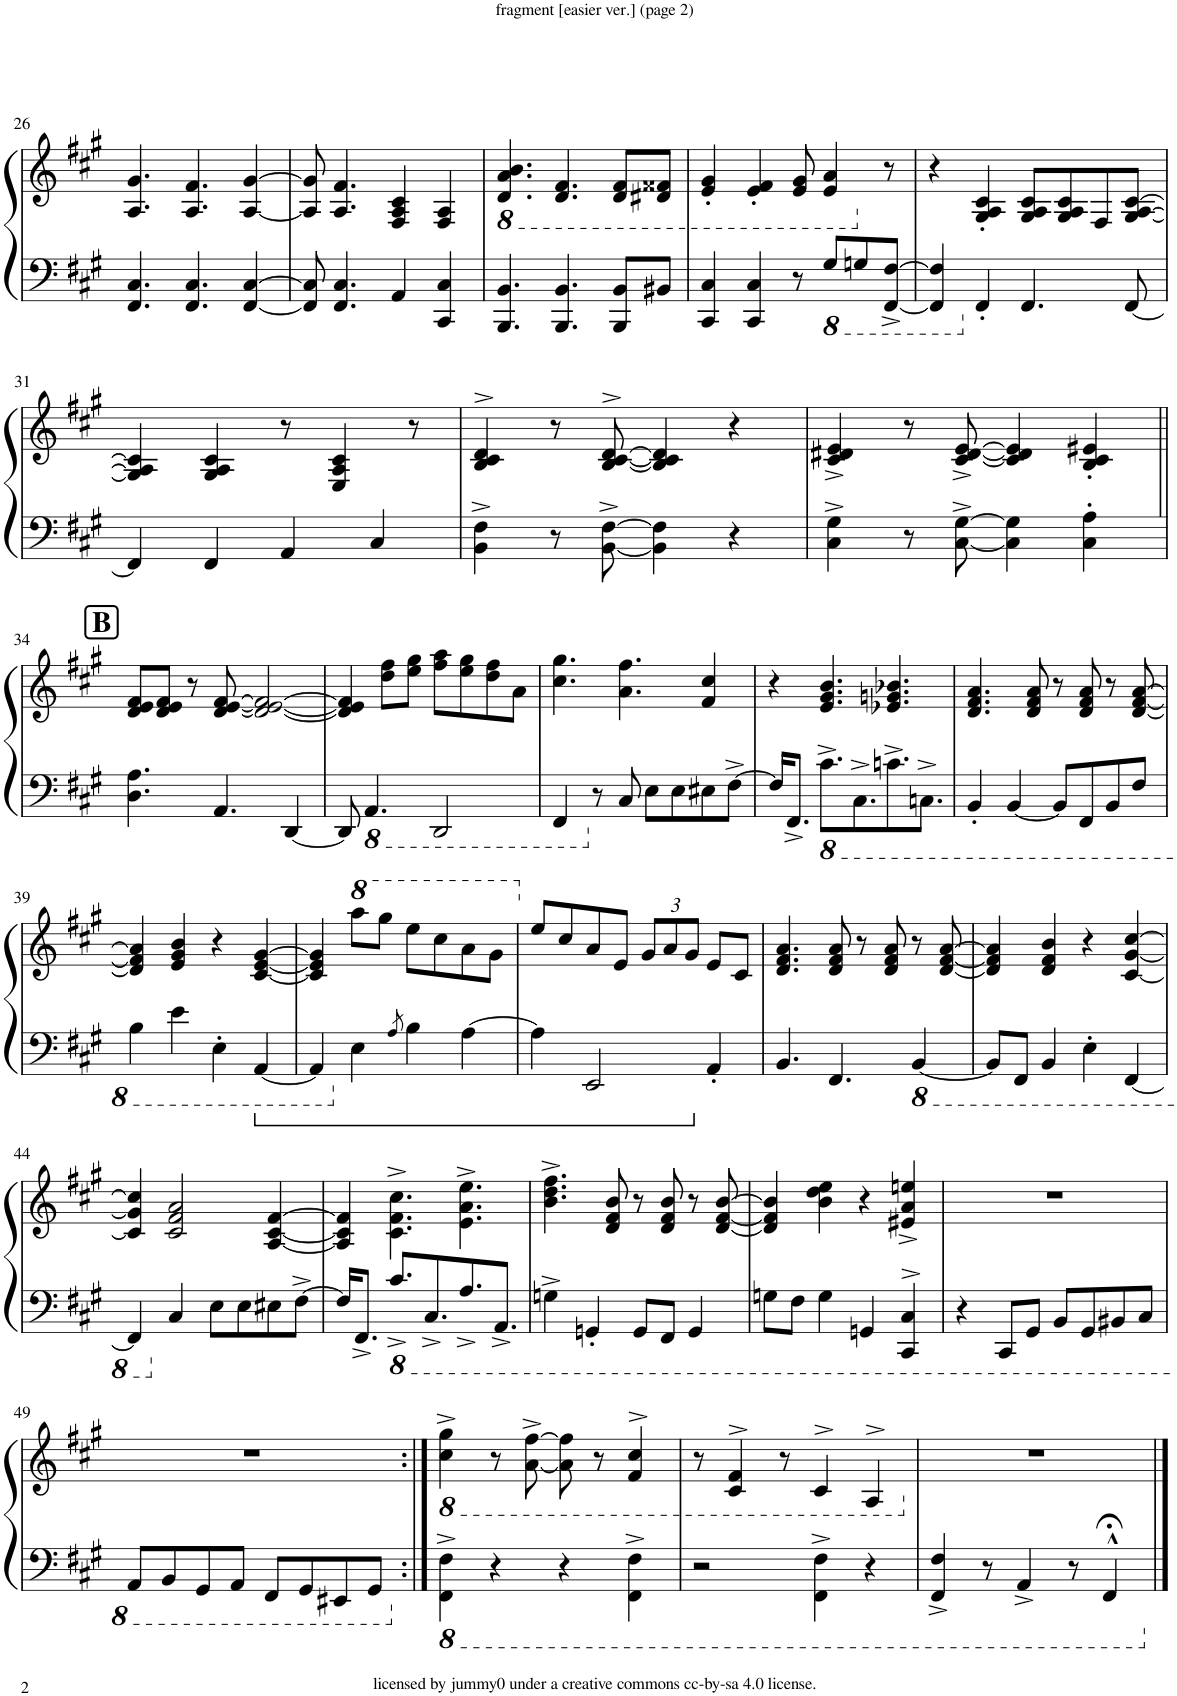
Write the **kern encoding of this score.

**kern	**kern
*part1	*part1
*staff2	*staff1
*I"Piano	*
*I'Pno.	*
!!LO:PB:g=z
*clefF4	*clefG2
*k[f#c#g#]	*k[f#c#g#]
*M4/4	*M4/4
=26	=26
4.FF#/ 4.C#/	4.A/ 4.g#/
4.FF#/ 4.C#/	4.A/ 4.f#/
[4FF#/ [4C#/	[4A/ [4g#/
=27	=27
8FF#/] 8C#/]	8A/] 8g#/]
4.FF#/ 4.C#/	4.A/ 4.f#/
4AA/	4F#/ 4A/ 4c#/
4CC#/ 4C#/	4F#/ 4A/
=28	=28
*	*8ba
4.BBB/ 4.BB/	4.D/ 4.A/ 4.B/
4.BBB/ 4.BB/	4.D/ 4.F#/
8BBB/ 8BB/L	8D/ 8F#/L
8BB#X/J	8D#X/ 8F##X/J
=29	=29
4CC#/ 4C#/	4E/' 4G#/'
4CC#/ 4C#/	4E/' 4F#/'
8r	8E/ 8G#/
*8ba	*
8GG#/L	4E/ 4A/
8GGn/	.
*	*X8ba
[8FFF#/^ [8FF#/^J	8r
=30	=30
4FFF#/] 4FF#/]	4r
*X8ba	*
4FF#'/	4G#/' 4A/' 4c#/'
4.FF#/	8G#/ 8A/ 8c#/L
.	8G#/ 8A/ 8c#/
.	8F#/
[8FF#/	[8G#/ [8A/ [8c#/J
!!LO:LB:g=z
=31	=31
4FF#/]	4G#/] 4A/] 4c#/]
4FF#/	4G#/ 4A/ 4c#/
4AA/	8r
.	4E/ 4A/ 4c#/
4C#/	.
.	8r
=32	=32
4BB\^ 4F#\^	4B/^> 4c#/^> 4d/^>
8r	8r
[8BB\^ [8F#\^	[8B/^> [8c#/^> [8d/^>
4BB\] 4F#\]	4B/] 4c#/] 4d/]
4r	4r
=33	=33
4C#\^ 4G#\^	4c#/^ 4d#X/^ 4e/^
8r	8r
[8C#\^ [8G#\^	[8c#/^ [8d#/^ [8e/^
4C#\] 4G#\]	4c#/] 4d#/] 4e/]
4C#\' 4A\'	4B/' 4c#/' 4e#X/'
!!LO:LB:g=z
!!LO:REH:place=s1:a:B:cj:fs=14:t=B
=34||	=34||
4.D\ 4.A\	8d/ 8e/ 8f#/L
.	8d/ 8e/ 8f#/J
.	8r
4.AA/	[8d/ [8e/ [8f#/
.	2d/_ 2e/_ 2f#/_
[4DD/	.
=35	=35
8DD/]	4d/] 4e/] 4f#/]
*8ba	*
4.AAA/	.
.	8dd\ 8ff#\L
.	8ee\ 8gg#\J
2DDD/	8ff#\ 8aa\L
.	8ee\ 8gg#\
.	8dd\ 8ff#\
.	8a\J
=36	=36
4FFF#/	4.cc#\ 4.gg#\
*X8ba	*
8r	.
8C#/	4.a\ 4.ff#\
8E\L	.
8E\	.
8E#X\	4f#/ 4cc#/
[8F#^\J	.
=37	=37
16F#/KL]	4r
8.FF#^/J	.
*8ba	*
8.C#^\L	4.e/ 4.g#/ 4.b/
8.CC#^\	.
8.Cn^\	4.e-X/ 4.gn/ 4.b-X/
8.CCn^\J	.
=38	=38
4BBB'/	4.d/ 4.f#/ 4.a/
[4BBB/	.
.	8d/ 8f#/ 8a/
8BBB/L]	8r
8FFF#/	8d/ 8f#/ 8a/
8BBB/	8r
8FF#/J	[8d/ [8f#/ [8a/
!!LO:LB:g=z
=39	=39
4BB\	4d/] 4f#/] 4a/]
4E\	4e/ 4g#/ 4b/
4EE'\	4r
[4AAA/	[4c#/ [4e/ [4g#/
=40	=40
4AAA/]	4c#/] 4e/] 4g#/]
*X8ba	*
*	*8va
4E\	8aaa\L
.	8ggg#\J
8qA/	.
4B\	8eee\L
.	8ccc#\
[4A\	8aa\
.	8gg#\J
=41	=41
*	*X8va
4A\]	8ee/L
.	8cc#/
2EE/	8a/
.	8e/J
*	*Xbrackettup
.	12g#/L
.	12a/
.	12g#/J
4AA'/	8e/L
.	8c#/J
=42	=42
4.BB/	4.d/ 4.f#/ 4.a/
4.FF#/	8d/ 8f#/ 8a/
.	8r
.	8d/ 8f#/ 8a/
*8ba	*
[4BBB/	8r
.	[8d/ [8f#/ [8a/
=43	=43
8BBB/L]	4d/] 4f#/] 4a/]
8FFF#/J	.
4BBB/	4d/ 4f#/ 4b/
4EE'\	4r
[4FFF#/	[4c#/ [4g#/ [4cc#/
!!LO:LB:g=z
=44	=44
4FFF#/]	4c#/] 4g#/] 4cc#/]
*X8ba	*
4C#/	2c#/ 2f#/ 2a/
8E\L	.
8E\	.
8E#X\	[4A/ [4c#/ [4f#/
[8F#^\J	.
=45	=45
16F#/KL]	4A/] 4c#/] 4f#/]
8.FF#^/J	.
*8ba	*
8.C#^/L	4.c#\^> 4.f#\^> 4.cc#\^>
8.CC#^/	.
8.AA^/	4.e\^> 4.a\^> 4.ee\^>
8.AAA^/J	.
=46	=46
4GGn^\	4.b\^ 4.dd\^ 4.ff#\^
4GGGn'/	.
.	8d/ 8f#/ 8b/
8GGG/L	8r
8FFF#/J	8d/ 8f#/ 8b/
4GGG/	8r
.	[8d/ [8f#/ [8b/
=47	=47
8GGn\L	4d/] 4f#/] 4b/]
8FF#\J	.
4GG\	4b\ 4dd\ 4ee\
4GGGn/	4r
4CCC#/^> 4CC#/^>	4e#X/^ 4a/^ 4een/^
=48	=48
4r	1r
8CCC#/L	.
8GGG#/J	.
8BBB/L	.
8GGG#/	.
8BBB#X/	.
8CC#/J	.
!!LO:LB:g=z
=49	=49
8AAA/L	1r
8BBB/	.
8GGG#/	.
8AAA/J	.
8FFF#/L	.
8GGG#/	.
8EEE#X/	.
8GGG#/J	.
=50:|!	=50:|!
*X8ba	*
*8ba	*
*	*8ba
4FFF#\^ 4FF#\^	4c#\^ 4g#\^
4r	8r
.	[8A\^ [8f#\^
4r	8A\] 8f#\]
.	8r
4FFF#\^ 4FF#\^	4F#/^> 4c#/^>
=51	=51
2r	8r
.	4C#/^> 4F#/^>
.	8r
4FFF#\^ 4FF#\^	4C#^>/
4r	4AA^>/
=52	=52
*	*X8ba
4FFF#/^ 4FF#/^	1r
8r	.
4AAA^/	.
8r	.
4FFF#;<^^/	.
*X8ba	*
==	==
*-	*-
